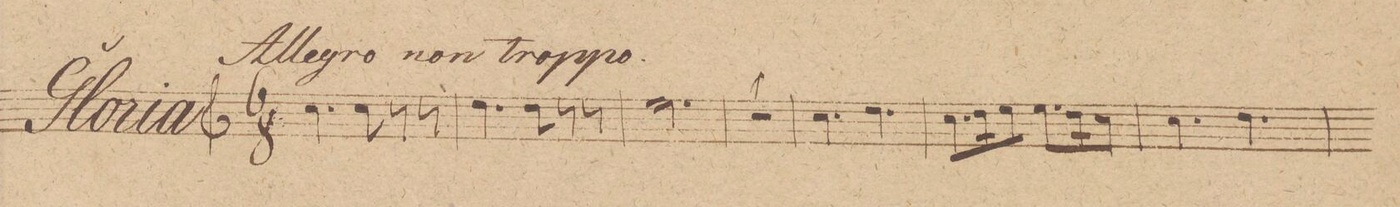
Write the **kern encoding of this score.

**kern	**dynam
*I"Corno 1mo in C	*
*clefG2	*
*k[]	*
*M6/8	*
*4\right	*
4.cc\	.
*8\right	*
8cc\	.
8r	.
8r	.
=2	=2
4.dd\	.
8dd\	.
8r	.
8r	.
=3	=3
*2\right	*
2.ee\	.
=4	=4
2.r	.
=5	=5
4.cc\	.
4.dd\	.
=6	=6
8.cc\L	.
*16\right	*
16dd\K	.
8ee\J	.
8.ee\L	.
16ff\K	.
8ee\J	.
=7	=7
4.cc\	.
4.dd\	.
=8	=8
*-	*-
